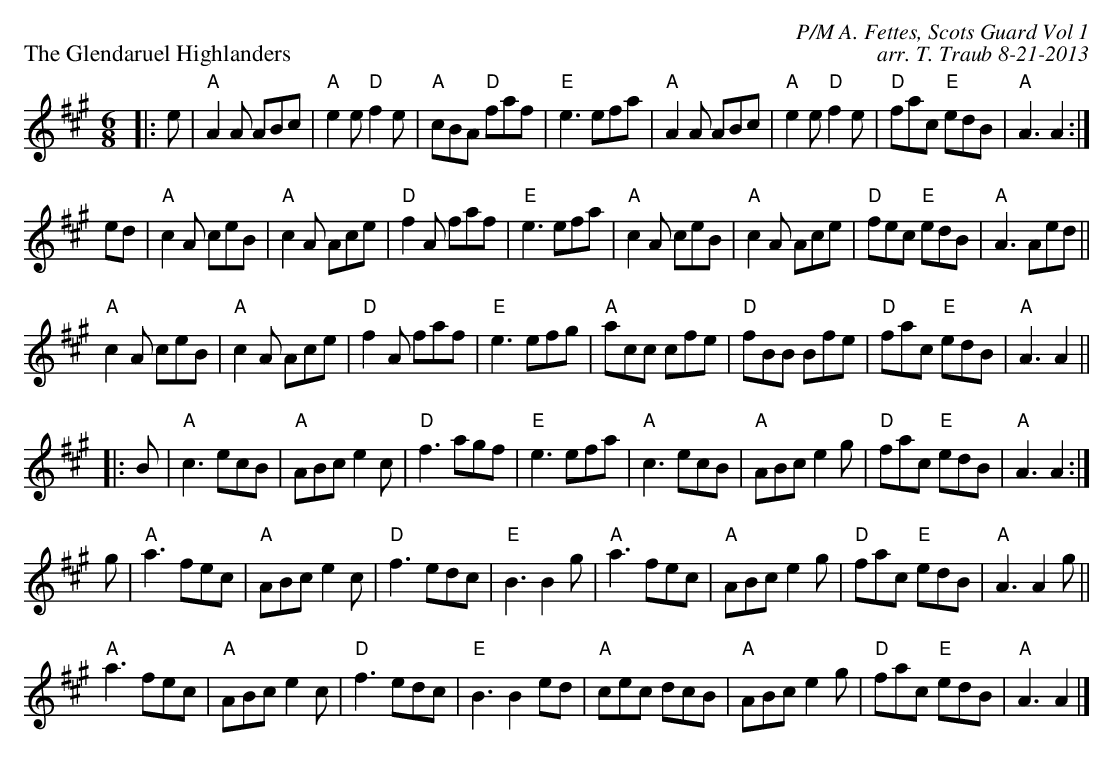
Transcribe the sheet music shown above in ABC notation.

X:1
P: The Glendaruel Highlanders
C: P/M A. Fettes, Scots Guard Vol 1
C: arr. T. Traub 8-21-2013
M: 6/8
L: 1/8
K: A
|: e|"A"A2 A ABc|"A"e2 e "D"f2 e|"A"cBA "D"faf|"E"e3 efa|"A"A2 A ABc|"A"e2 e "D"f2 e|"D"fac "E"edB|"A"A3 A2 :|
ed|"A"c2 A ceB|"A"c2 A Ace|"D"f2 A faf|"E"e3 efa|"A"c2 A ceB|"A"c2 A Ace|"D"fec "E"edB|"A"A3 Aed||
"A"c2 A ceB|"A"c2 A Ace|"D"f2 A faf|"E"e3 efg|"A"acc cfe|"D"fBB Bfe|"D"fac "E"edB|"A"A3 A2 ||
|: B|"A"c3 ecB|"A"ABc e2 c|"D"f3 agf|"E"e3 efa|"A"c3 ecB|"A"ABc e2 g|"D"fac "E"edB|"A"A3 A2 :|
g|"A"a3 fec|"A"ABc e2 c|"D"f3 edc|"E"B3 B2 g|"A"a3 fec|"A"ABc e2 g|"D"fac "E"edB|"A"A3 A2 g||
"A"a3 fec|"A"ABc e2 c|"D"f3 edc|"E"B3 B2 ed|"A"cec dcB|"A"ABc e2 g|"D"fac "E"edB|"A"A3 A2 |]
